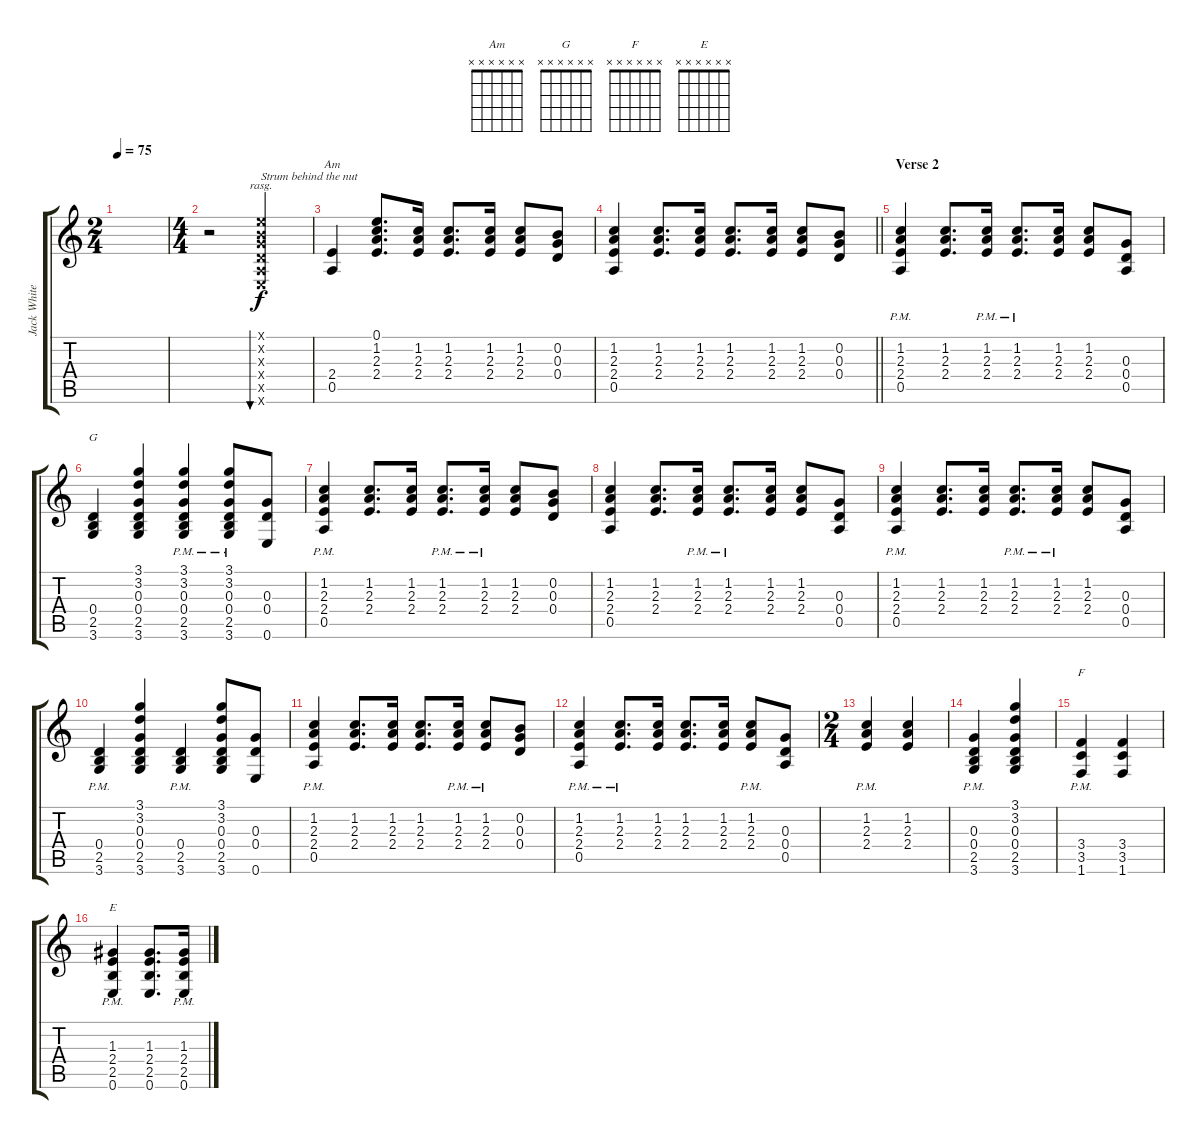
\track ("Jack White (Guitar)" "Jack White") {instrument distortionguitar}
\staff {score tabs}
\tuning (E4 B3 G3 D3 A2 E2) {hide}
\chord ("Am" x x x x x x)
\chord ("G" x x x x x x)
\chord ("F" x x x x x x)
\chord ("E" x x x x x x)
\ts (2 4)
\tempo 75
\clef g2
\ks c
|
\ts (4 4)
r.2 (0.1{x} 0.2{x} 0.3{x} 0.4{x} 0.5{x} 0.6{x}).2{bu 240 rasg ii txt "Strum behind the nut"} |
(2.4 0.5).4{ch "Am"} (0.1 1.2 2.3 2.4).8{d} (1.2 2.3 2.4).16 (1.2 2.3 2.4).8{d} (1.2 2.3 2.4).16 (1.2 2.3 2.4).8 (0.2 0.3 0.4).8 |
\barLineRight lightlight
(1.2 2.3 2.4 0.5).4 (1.2 2.3 2.4).8{d} (1.2 2.3 2.4).16 (1.2 2.3 2.4).8{d} (1.2 2.3 2.4).16 (1.2 2.3 2.4).8 (0.2 0.3 0.4).8 |
\section ("" "Verse 2")
(1.2{pm} 2.3{pm} 2.4{pm} 0.5{pm}).4 (1.2 2.3 2.4).8{d} (1.2{pm} 2.3{pm} 2.4{pm}).16 (1.2{pm} 2.3{pm} 2.4{pm}).8{d} (1.2 2.3 2.4).16 (1.2 2.3 2.4).8 (0.3 0.4 0.5).8 |
(0.4 2.5 3.6).4{ch "G"} (3.1 3.2 0.3 0.4 2.5 3.6).4 (3.1{pm} 3.2{pm} 0.3{pm} 0.4{pm} 2.5{pm} 3.6{pm}).4 (3.1{pm} 3.2{pm} 0.3 0.4 2.5 3.6).8 (0.3 0.4 0.6).8 |
(1.2{pm} 2.3{pm} 2.4{pm} 0.5{pm}).4 (1.2 2.3 2.4).8{d} (1.2 2.3 2.4).16 (1.2{pm} 2.3{pm} 2.4{pm}).8{d} (1.2{pm} 2.3{pm} 2.4{pm}).16 (1.2 2.3 2.4).8 (0.2 0.3 0.4).8 |
(1.2 2.3 2.4 0.5).4 (1.2 2.3 2.4).8{d} (1.2{pm} 2.3{pm} 2.4{pm}).16 (1.2{pm} 2.3{pm} 2.4{pm}).8{d} (1.2 2.3 2.4).16 (1.2 2.3 2.4).8 (0.3 0.4 0.5).8 |
(1.2{pm} 2.3{pm} 2.4{pm} 0.5{pm}).4 (1.2 2.3 2.4).8{d} (1.2 2.3 2.4).16 (1.2{pm} 2.3{pm} 2.4{pm}).8{d} (1.2{pm} 2.3{pm} 2.4{pm}).16 (1.2 2.3 2.4).8 (0.3 0.4 0.5).8 |
(0.4{pm} 2.5{pm} 3.6{pm}).4 (3.1 3.2 0.3 0.4 2.5 3.6).4 (0.4{pm} 2.5{pm} 3.6{pm}).4 (3.1 3.2 0.3 0.4 2.5 3.6).8 (0.3 0.4 0.6).8 |
(1.2{pm} 2.3{pm} 2.4{pm} 0.5{pm}).4 (1.2 2.3 2.4).8{d} (1.2 2.3 2.4).16 (1.2 2.3 2.4).8{d} (1.2{pm} 2.3{pm} 2.4{pm}).16 (1.2{pm} 2.3{pm} 2.4{pm}).8 (0.2 0.3 0.4).8 |
(1.2{pm} 2.3{pm} 2.4{pm} 0.5{pm}).4 (1.2{pm} 2.3{pm} 2.4{pm}).8{d} (1.2 2.3 2.4).16 (1.2 2.3 2.4).8{d} (1.2 2.3 2.4).16 (1.2{pm} 2.3{pm} 2.4{pm}).8 (0.3 0.4 0.5).8 |
\ts (2 4)
(1.2{pm} 2.3{pm} 2.4{pm}).4 (1.2 2.3 2.4).4 |
(0.3{pm} 0.4{pm} 2.5{pm} 3.6{pm}).4 (3.1 3.2 0.3 0.4 2.5 3.6).4 |
(3.4{pm} 3.5{pm} 1.6{pm}).4{ch "F"} (3.4 3.5 1.6).4 |
(1.3{pm} 2.4{pm} 2.5{pm} 0.6{pm}).4{ch "E"} (1.3 2.4 2.5 0.6).8{d} (1.3{pm} 2.4{pm} 2.5{pm} 0.6{pm}).16
